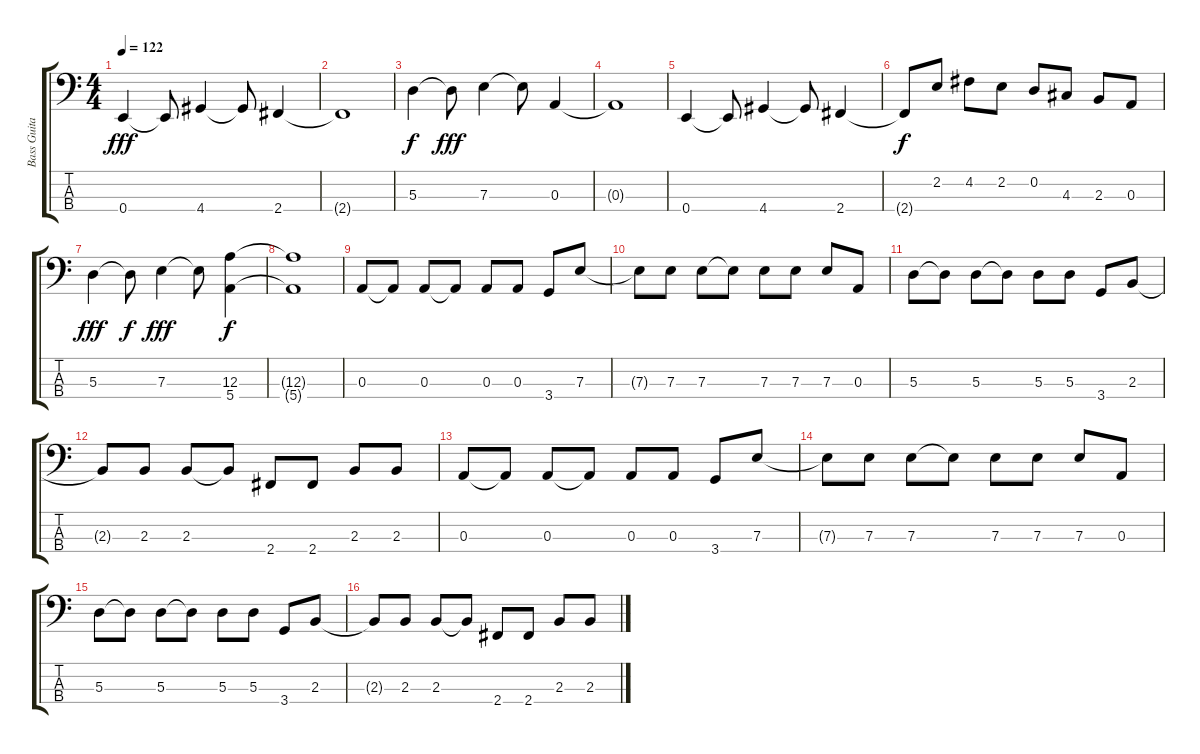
\track ("Bass Guitar" "Bass Guita") {instrument electricbassfinger}
\staff {score tabs}
\tuning (G2 D2 A1 E1) {hide}
\ts (4 4)
\tempo 122
\clef f4
\ks c
0.4.4{dy fff} 0.4{t}.8 4.4.4 4.4{t}.8 2.4.4 |
2.4{t}.1 |
5.3.4{dy f} 5.3{t}.8{dy fff} 7.3.4 7.3{t}.8 0.3.4 |
0.3{t}.1 |
0.4.4 0.4{t}.8 4.4.4 4.4{t}.8 2.4.4 |
2.4{t}.8{dy f} 2.2.8 4.2.8 2.2.8 0.2.8 4.3.8 2.3.8 0.3.8 |
5.3.4{dy fff} 5.3{t}.8{dy f} 7.3.4{dy fff} 7.3{t}.8 (12.3 5.4).4{dy f} |
(12.3{t} 5.4{t}).1 |
0.3.8 0.3{t}.8 0.3.8 0.3{t}.8 0.3.8 0.3.8 3.4.8 7.3.8 |
7.3{t}.8 7.3.8 7.3.8 7.3{t}.8 7.3.8 7.3.8 7.3.8 0.3.8 |
5.3.8 5.3{t}.8 5.3.8 5.3{t}.8 5.3.8 5.3.8 3.4.8 2.3.8 |
2.3{t}.8 2.3.8 2.3.8 2.3{t}.8 2.4.8 2.4.8 2.3.8 2.3.8 |
0.3.8 0.3{t}.8 0.3.8 0.3{t}.8 0.3.8 0.3.8 3.4.8 7.3.8 |
7.3{t}.8 7.3.8 7.3.8 7.3{t}.8 7.3.8 7.3.8 7.3.8 0.3.8 |
5.3.8 5.3{t}.8 5.3.8 5.3{t}.8 5.3.8 5.3.8 3.4.8 2.3.8 |
2.3{t}.8 2.3.8 2.3.8 2.3{t}.8 2.4.8 2.4.8 2.3.8 2.3.8
